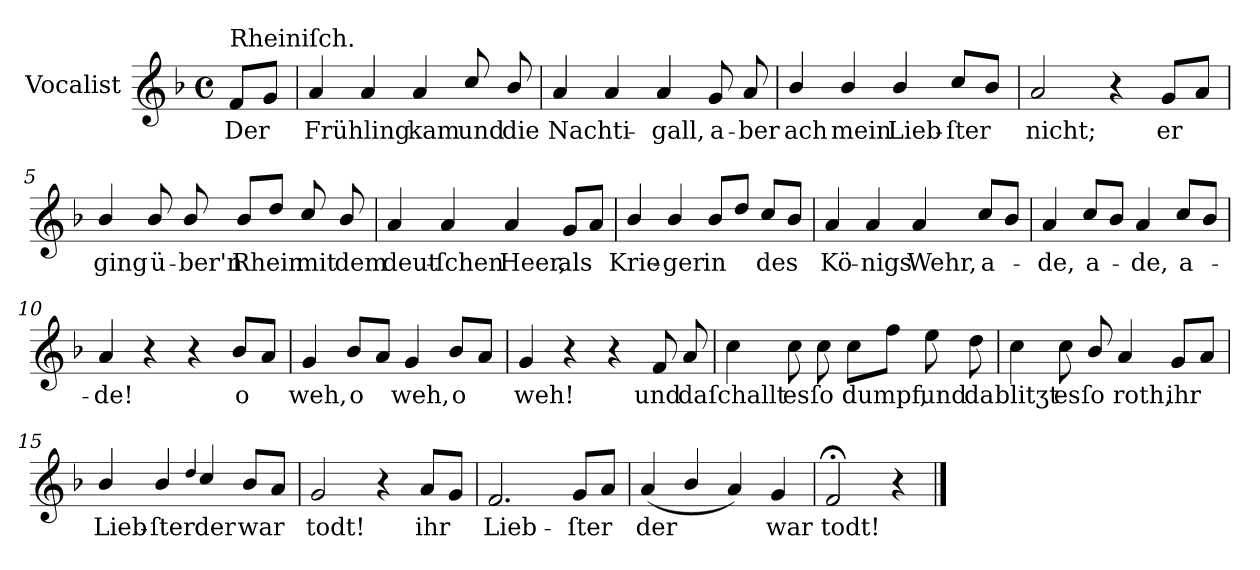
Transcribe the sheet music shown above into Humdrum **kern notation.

**kern	**text
*part1	*part1
*staff1	*staff1
*I"Vocalist	*
*k[b-]	*
*F:	*
*M4/4	*
*met(c)	*
=	=
!LO:TX:a:t=Rheiniſch.	!
8fL	Der
8gJ	.
=1	=1
4a	Frühling
4a	.
4a	kam
8cc/	und
8b-/	die
=2	=2
4a	Nachti-
4a	.
4a	-gall,
8g	a-
8a	-ber
=3	=3
4b-/	ach
4b-/	mein
4b-/	Lieb-
8cc/L	-ſter
8b-J	.
=4	=4
2a	nicht;
4r	.
8gL	er
8aJ	.
=5	=5
4b-/	ging
8b-/	ü-
8b-/	-ber'n
8b-/L	Rhein
8ddJ	.
8cc/	mit
8b-/	dem
=6	=6
4a	deut-
4a	-ſchen
4a	Heer,
8gL	als
8aJ	.
=7	=7
4b-/	Krie-
4b-/	-ger
8b-/L	in
8ddJ	.
8cc/L	des
8b-J	.
=8	=8
4a	Kö-
4a	-nigs
4a	Wehr,
8cc/L	a-
8b-J	.
=9	=9
4a	-de,
8cc/L	a-
8b-J	.
4a	-de,
8cc/L	a-
8b-J	.
=10	=10
4a	-de!
4r	.
4r	.
8b-/L	o
8aJ	.
=11	=11
4g	weh,
8b-/L	o
8aJ	.
4g	weh,
8b-L	o
8aJ	.
=12	=12
4g	weh!
4r	.
4r	.
8f	und
8a	da
=13	=13
4cc	ſchallt
8cc	es
8cc	ſo
8ccL	dumpf,
8ffJ	.
8ee	und
8dd	da
=14	=14
4cc	blitʒt
8cc	es
8b-/	ſo
4a	roth,
8gL	ihr
8aJ	.
=15	=15
4b-/	Lieb-
4b-/	-ſter
4qqdd	.
4cc/	der
8b-L	war
8aJ	.
=16	=16
2g	todt!
4r	.
8aL	ihr
8gJ	.
=17	=17
2.f	Lieb-
8gL	-ſter
8aJ	.
=18	=18
(>4a	der
4b-/	.
4a)	.
4g	war
=19	=19
2f;<	todt!
4r	.
==	==
*-	*-
